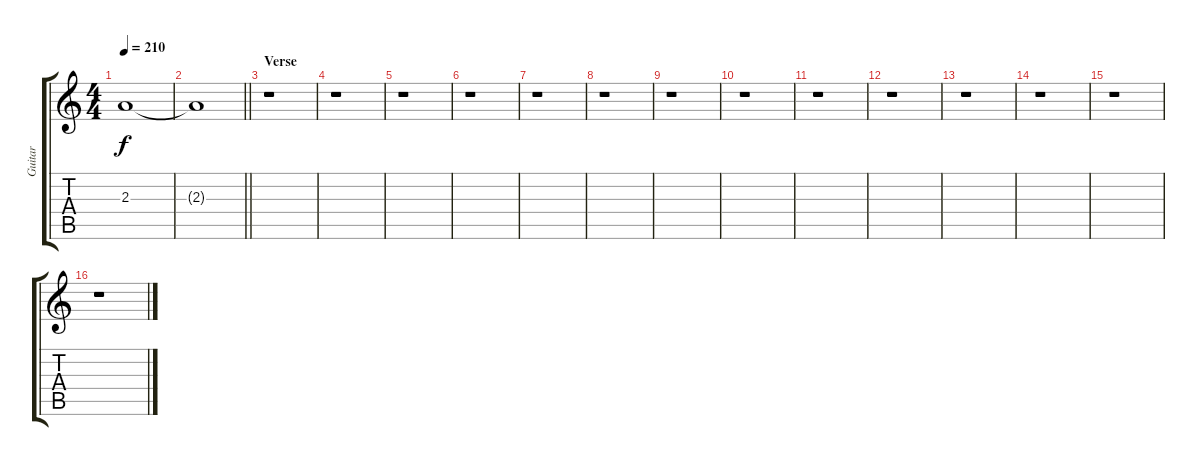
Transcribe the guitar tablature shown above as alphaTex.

\track ("Guitar" "Guitar") {instrument distortionguitar}
\staff {score tabs}
\tuning (E4 B3 G3 D3 A2 E2) {hide}
\ts (4 4)
\tempo 210
\clef g2
\ks c
2.3.1{dy f} |
\barLineRight lightlight
2.3{t}.1 |
\section ("" "Verse")
r.1 |
r.1 |
r.1 |
r.1 |
r.1 |
r.1 |
r.1 |
r.1 |
r.1 |
r.1 |
r.1 |
r.1 |
r.1 |
r.1
